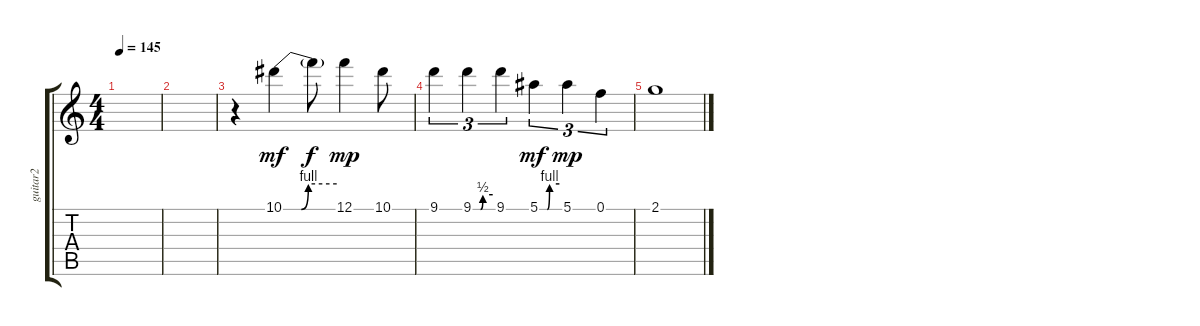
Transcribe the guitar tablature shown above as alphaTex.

\track ("guitar2" "guitar2") {instrument acousticguitarnylon}
\staff {score tabs}
\tuning (F4 C4 Ab3 Eb3 Bb2 F2) {hide}
\ts (4 4)
\tempo 145
\clef g2
\ks c
|
|
r.4 10.1{be (custom 0 0 20 0 28 4 60 4)}.4{dy mf} 10.1{t}.8{dy f} 12.1.4{dy mp} 10.1.8 |
9.1.4{tu (3 2)} 9.1{be (custom 0 0 23 0 30 2 60 2)}.4{tu (3 2)} 9.1.4{tu (3 2)} 5.1{be (custom 0 0 23 0 30 4 60 4)}.4{tu (3 2) dy mf} 5.1.4{tu (3 2) dy mp} 0.1.4{tu (3 2)} |
2.1.1
